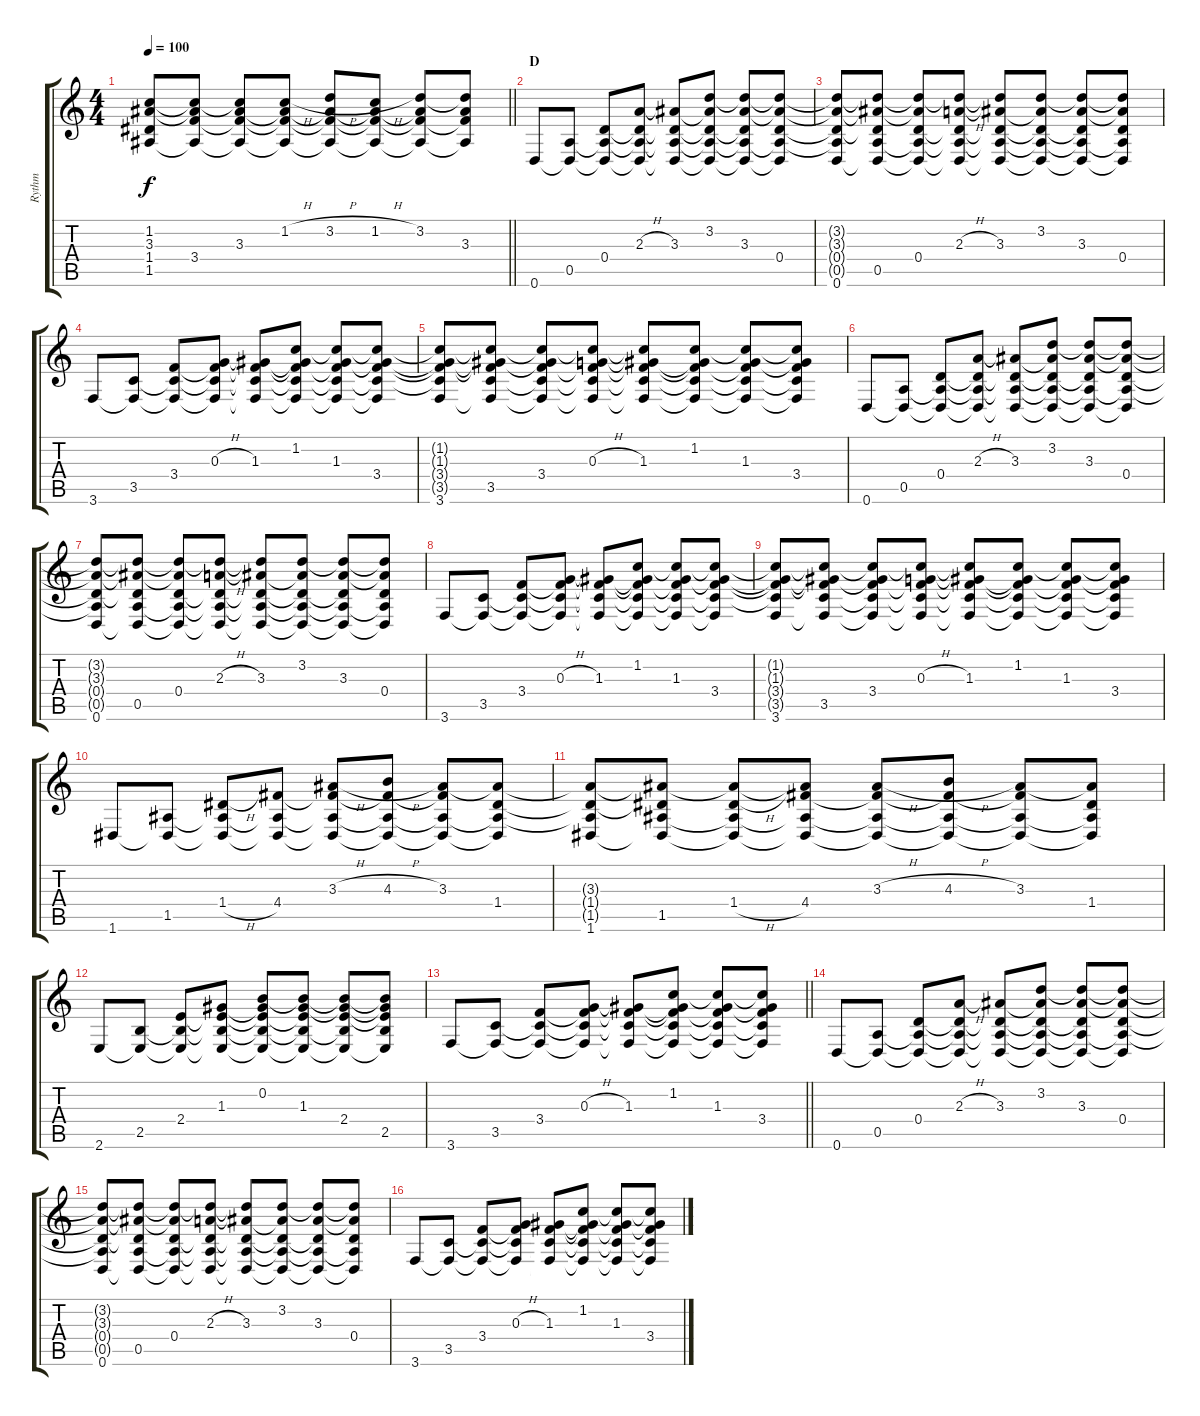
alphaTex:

\track ("Rythm" "Rythm") {instrument acousticguitarnylon}
\staff {score tabs}
\tuning (E4 B3 G3 D3 A2 D2) {hide}
\ts (4 4)
\tempo 100
\clef g2
\barLineRight lightlight
\ks c
(1.2{t} 3.3{t} 1.4{t} 1.5).8{dy f} (1.2{t} 3.3{t} 3.4 1.5{t}).8 (1.2{t} 3.3 3.4{t} 1.5{t}).8 (1.2{h} 3.3{t} 3.4{t} 1.5{t}).8 (3.2{h} 3.3{t} 3.4{t} 1.5{t}).8 (1.2{h} 3.3{t} 3.4{t} 1.5{t}).8 (3.2 3.3{t} 3.4{t} 1.5{t}).8 (3.2{t} 3.3 3.4{t} 1.5{t}).8 |
\section ("" "D")
0.6.8 (0.5 0.6{t}).8 (0.4 0.5{t} 0.6{t}).8 (2.3{h} 0.4{t} 0.5{t} 0.6{t}).8 (3.3 0.4{t} 0.5{t} 0.6{t}).8 (3.2 3.3{t} 0.4{t} 0.5{t} 0.6{t}).8 (3.2{t} 3.3 0.4{t} 0.5{t} 0.6{t}).8 (3.2{t} 3.3{t} 0.4 0.5{t} 0.6{t}).8 |
(3.2{t} 3.3{t} 0.4{t} 0.5{t} 0.6).8 (3.2{t} 3.3{t} 0.4{t} 0.5 0.6{t}).8 (3.2{t} 3.3{t} 0.4 0.5{t} 0.6{t}).8 (3.2{t} 2.3{h} 0.4{t} 0.5{t} 0.6{t}).8 (3.2{t} 3.3 0.4{t} 0.5{t} 0.6{t}).8 (3.2 3.3{t} 0.4{t} 0.5{t} 0.6{t}).8 (3.2{t} 3.3 0.4{t} 0.5{t} 0.6{t}).8 (3.2{t} 3.3{t} 0.4 0.5{t} 0.6{t}).8 |
3.6.8 (3.5 3.6{t}).8 (3.4 3.5{t} 3.6{t}).8 (0.3{h} 3.4{t} 3.5{t} 3.6{t}).8 (1.3 3.4{t} 3.5{t} 3.6{t}).8 (1.2 1.3{t} 3.4{t} 3.5{t} 3.6{t}).8 (1.2{t} 1.3 3.4{t} 3.5{t} 3.6{t}).8 (1.2{t} 1.3{t} 3.4 3.5{t} 3.6{t}).8 |
(1.2{t} 1.3{t} 3.4{t} 3.5{t} 3.6).8 (1.2{t} 1.3{t} 3.4{t} 3.5 3.6{t}).8 (1.2{t} 1.3{t} 3.4 3.5{t} 3.6{t}).8 (1.2{t} 0.3{h} 3.4{t} 3.5{t} 3.6{t}).8 (1.2{t} 1.3 3.4{t} 3.5{t} 3.6{t}).8 (1.2 1.3{t} 3.4{t} 3.5{t} 3.6{t}).8 (1.2{t} 1.3 3.4{t} 3.5{t} 3.6{t}).8 (1.2{t} 1.3{t} 3.4 3.5{t} 3.6{t}).8 |
0.6.8 (0.5 0.6{t}).8 (0.4 0.5{t} 0.6{t}).8 (2.3{h} 0.4{t} 0.5{t} 0.6{t}).8 (3.3 0.4{t} 0.5{t} 0.6{t}).8 (3.2 3.3{t} 0.4{t} 0.5{t} 0.6{t}).8 (3.2{t} 3.3 0.4{t} 0.5{t} 0.6{t}).8 (3.2{t} 3.3{t} 0.4 0.5{t} 0.6{t}).8 |
(3.2{t} 3.3{t} 0.4{t} 0.5{t} 0.6).8 (3.2{t} 3.3{t} 0.4{t} 0.5 0.6{t}).8 (3.2{t} 3.3{t} 0.4 0.5{t} 0.6{t}).8 (3.2{t} 2.3{h} 0.4{t} 0.5{t} 0.6{t}).8 (3.2{t} 3.3 0.4{t} 0.5{t} 0.6{t}).8 (3.2 3.3{t} 0.4{t} 0.5{t} 0.6{t}).8 (3.2{t} 3.3 0.4{t} 0.5{t} 0.6{t}).8 (3.2{t} 3.3{t} 0.4 0.5{t} 0.6{t}).8 |
3.6.8 (3.5 3.6{t}).8 (3.4 3.5{t} 3.6{t}).8 (0.3{h} 3.4{t} 3.5{t} 3.6{t}).8 (1.3 3.4{t} 3.5{t} 3.6{t}).8 (1.2 1.3{t} 3.4{t} 3.5{t} 3.6{t}).8 (1.2{t} 1.3 3.4{t} 3.5{t} 3.6{t}).8 (1.2{t} 1.3{t} 3.4 3.5{t} 3.6{t}).8 |
(1.2{t} 1.3{t} 3.4{t} 3.5{t} 3.6).8 (1.2{t} 1.3{t} 3.4{t} 3.5 3.6{t}).8 (1.2{t} 1.3{t} 3.4 3.5{t} 3.6{t}).8 (1.2{t} 0.3{h} 3.4{t} 3.5{t} 3.6{t}).8 (1.2{t} 1.3 3.4{t} 3.5{t} 3.6{t}).8 (1.2 1.3{t} 3.4{t} 3.5{t} 3.6{t}).8 (1.2{t} 1.3 3.4{t} 3.5{t} 3.6{t}).8 (1.2{t} 1.3{t} 3.4 3.5{t} 3.6{t}).8 |
1.6.8 (1.5 1.6{t}).8 (1.4{h} 1.5{t} 1.6{t}).8 (4.4 1.5{t} 1.6{t}).8 (3.3{h} 4.4{t} 1.5{t} 1.6{t}).8 (4.3{h} 4.4{t} 1.5{t} 1.6{t}).8 (3.3 4.4{t} 1.5{t} 1.6{t}).8 (3.3{t} 1.4 1.5{t} 1.6{t}).8 |
(3.3{t} 1.4{t} 1.5{t} 1.6).8 (3.3{t} 1.4{t} 1.5 1.6{t}).8 (3.3{t} 1.4{h} 1.5{t} 1.6{t}).8 (3.3{t} 4.4 1.5{t} 1.6{t}).8 (3.3{h} 4.4{t} 1.5{t} 1.6{t}).8 (4.3{h} 4.4{t} 1.5{t} 1.6{t}).8 (3.3 4.4{t} 1.5{t} 1.6{t}).8 (3.3{t} 1.4 1.5{t} 1.6{t}).8 |
2.6.8 (2.5 2.6{t}).8 (2.4 2.5{t} 2.6{t}).8 (1.3 2.4{t} 2.5{t} 2.6{t}).8 (0.2 1.3{t} 2.4{t} 2.5{t} 2.6{t}).8 (0.2{t} 1.3 2.4{t} 2.5{t} 2.6{t}).8 (0.2{t} 1.3{t} 2.4 2.5{t} 2.6{t}).8 (0.2{t} 1.3{t} 2.4{t} 2.5 2.6{t}).8 |
\barLineRight lightlight
3.6.8 (3.5 3.6{t}).8 (3.4 3.5{t} 3.6{t}).8 (0.3{h} 3.4{t} 3.5{t} 3.6{t}).8 (1.3 3.4{t} 3.5{t} 3.6{t}).8 (1.2 1.3{t} 3.4{t} 3.5{t} 3.6{t}).8 (1.2{t} 1.3 3.4{t} 3.5{t} 3.6{t}).8 (1.2{t} 1.3{t} 3.4 3.5{t} 3.6{t}).8 |
0.6.8 (0.5 0.6{t}).8 (0.4 0.5{t} 0.6{t}).8 (2.3{h} 0.4{t} 0.5{t} 0.6{t}).8 (3.3 0.4{t} 0.5{t} 0.6{t}).8 (3.2 3.3{t} 0.4{t} 0.5{t} 0.6{t}).8 (3.2{t} 3.3 0.4{t} 0.5{t} 0.6{t}).8 (3.2{t} 3.3{t} 0.4 0.5{t} 0.6{t}).8 |
(3.2{t} 3.3{t} 0.4{t} 0.5{t} 0.6).8 (3.2{t} 3.3{t} 0.4{t} 0.5 0.6{t}).8 (3.2{t} 3.3{t} 0.4 0.5{t} 0.6{t}).8 (3.2{t} 2.3{h} 0.4{t} 0.5{t} 0.6{t}).8 (3.2{t} 3.3 0.4{t} 0.5{t} 0.6{t}).8 (3.2 3.3{t} 0.4{t} 0.5{t} 0.6{t}).8 (3.2{t} 3.3 0.4{t} 0.5{t} 0.6{t}).8 (3.2{t} 3.3{t} 0.4 0.5{t} 0.6{t}).8 |
3.6.8 (3.5 3.6{t}).8 (3.4 3.5{t} 3.6{t}).8 (0.3{h} 3.4{t} 3.5{t} 3.6{t}).8 (1.3 3.4{t} 3.5{t} 3.6{t}).8 (1.2 1.3{t} 3.4{t} 3.5{t} 3.6{t}).8 (1.2{t} 1.3 3.4{t} 3.5{t} 3.6{t}).8 (1.2{t} 1.3{t} 3.4 3.5{t} 3.6{t}).8
